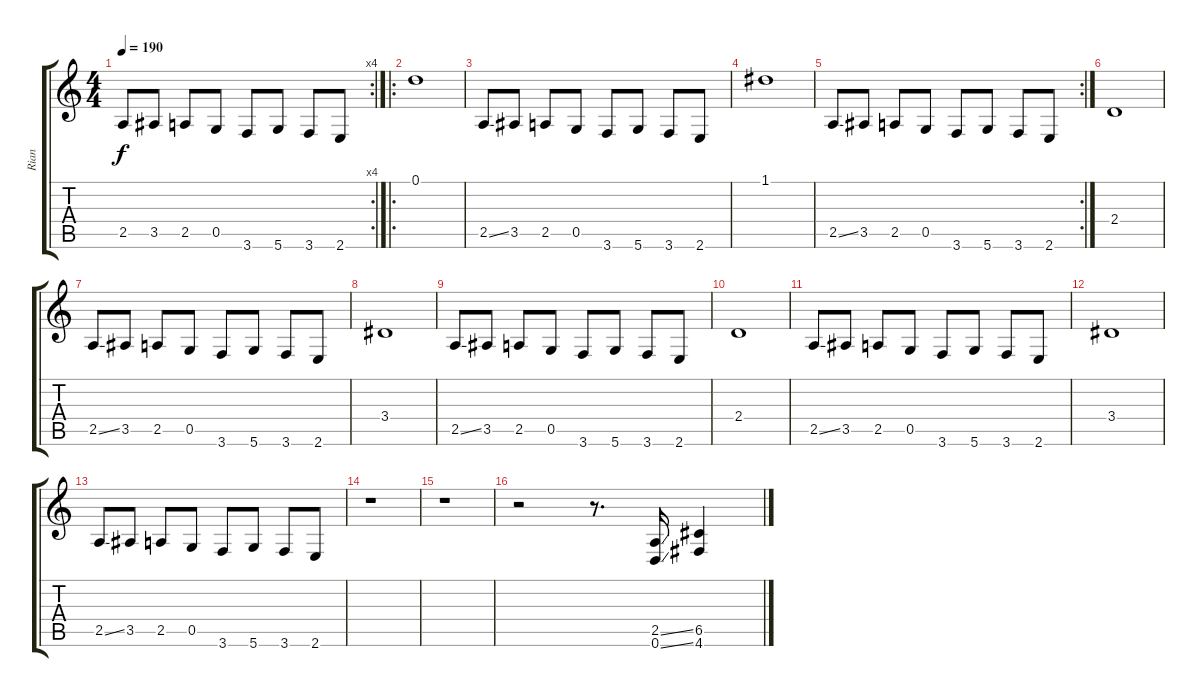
\track ("Rian" "Rian") {instrument distortionguitar}
\staff {score tabs}
\tuning (D4 A3 F3 C3 G2 D2) {hide}
\rc 4
\ts (4 4)
\tempo 190
\clef g2
\ks c
2.5.8{dy f} 3.5.8 2.5.8 0.5.8 3.6.8 5.6.8 3.6.8 2.6.8 |
\ro
0.1.1 |
2.5{ss}.8 3.5.8 2.5.8 0.5.8 3.6.8 5.6.8 3.6.8 2.6.8 |
1.1.1 |
\rc 2
2.5{ss}.8 3.5.8 2.5.8 0.5.8 3.6.8 5.6.8 3.6.8 2.6.8 |
2.4.1 |
2.5{ss}.8 3.5.8 2.5.8 0.5.8 3.6.8 5.6.8 3.6.8 2.6.8 |
3.4.1 |
2.5{ss}.8 3.5.8 2.5.8 0.5.8 3.6.8 5.6.8 3.6.8 2.6.8 |
2.4.1 |
2.5{ss}.8 3.5.8 2.5.8 0.5.8 3.6.8 5.6.8 3.6.8 2.6.8 |
3.4.1 |
2.5{ss}.8 3.5.8 2.5.8 0.5.8 3.6.8 5.6.8 3.6.8 2.6.8 |
r.1 |
r.1 |
r.2 r.8{d} (2.5{ss} 0.6{ss}).16 (6.5 4.6).4
